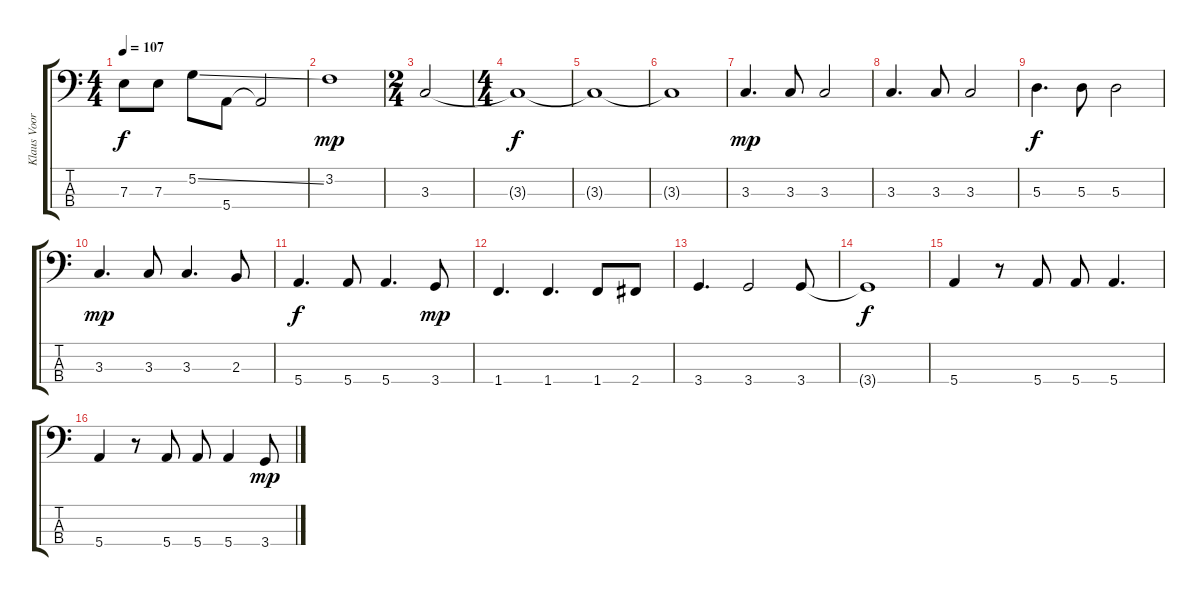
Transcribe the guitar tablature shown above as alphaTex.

\track ("Klaus Voormann (Bass)" "Klaus Voor") {instrument electricbassfinger}
\staff {score tabs}
\tuning (G2 D2 A1 E1) {hide}
\ts (4 4)
\tempo 107
\clef f4
\ks c
7.3.8{dy f} 7.3.8 5.2{ss}.8 5.4.8 5.4{t}.2 |
3.2.1{dy mp} |
\ts (2 4)
3.3.2 |
\ts (4 4)
3.3{t}.1{dy f} |
3.3{t}.1 |
3.3{t}.1 |
3.3.4{d dy mp} 3.3.8 3.3.2 |
3.3.4{d} 3.3.8 3.3.2 |
5.3.4{d dy f} 5.3.8 5.3.2 |
3.3.4{d dy mp} 3.3.8 3.3.4{d} 2.3.8 |
5.4.4{d dy f} 5.4.8 5.4.4{d} 3.4.8{dy mp} |
1.4.4{d} 1.4.4{d} 1.4.8 2.4.8 |
3.4.4{d} 3.4.2 3.4.8 |
3.4{t}.1{dy f} |
5.4.4 r.8 5.4.8 5.4.8 5.4.4{d} |
5.4.4 r.8 5.4.8 5.4.8 5.4.4 3.4.8{dy mp}
